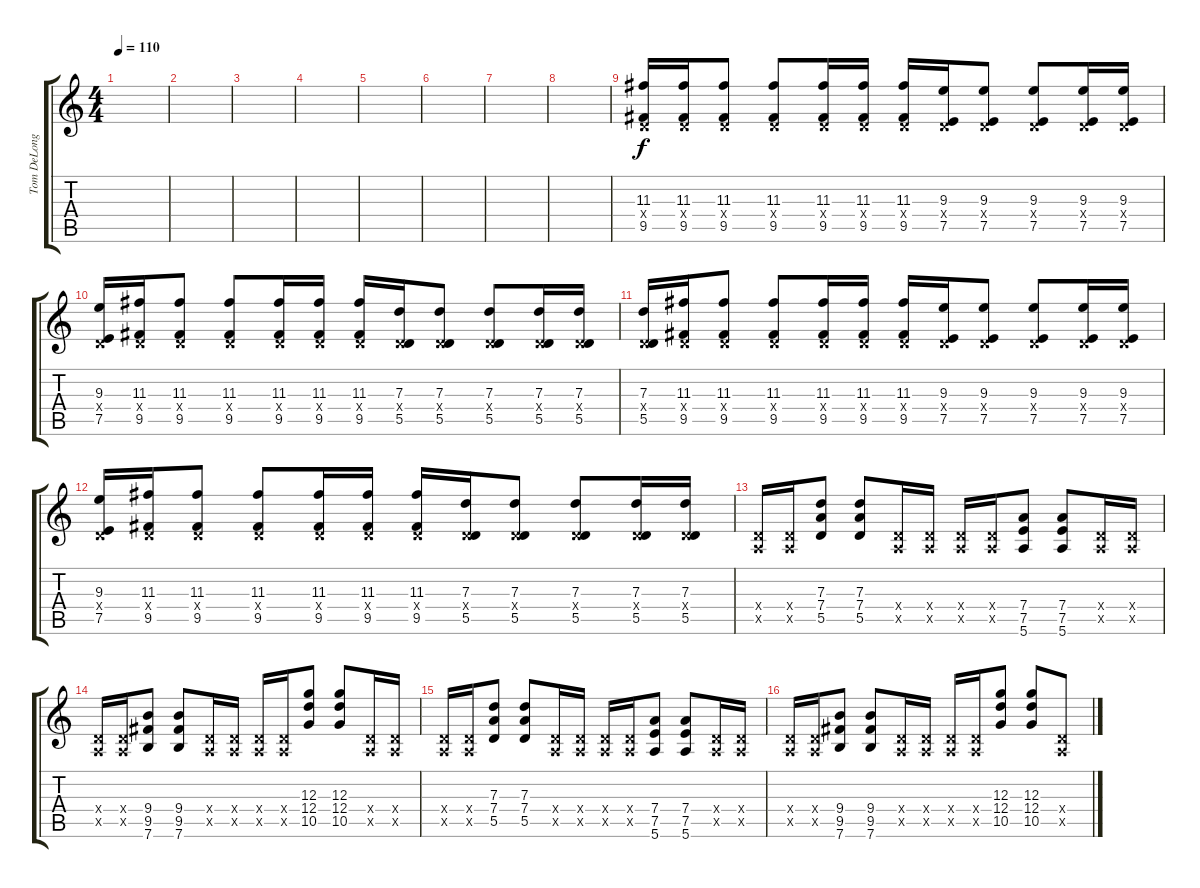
\track ("Tom DeLonge - Studio Overdub" "Tom DeLong") {instrument overdrivenguitar}
\staff {score tabs}
\tuning (E4 B3 G3 D3 A2 E2) {hide}
\ts (4 4)
\tempo 110
\clef g2
\ks c
|
|
|
|
|
|
|
|
(11.3 0.4{x} 9.5).16 (11.3 0.4{x} 9.5).16 (11.3 0.4{x} 9.5).8 (11.3 0.4{x} 9.5).8 (11.3 0.4{x} 9.5).16 (11.3 0.4{x} 9.5).16 (11.3 0.4{x} 9.5).16 (9.3 0.4{x} 7.5).16 (9.3 0.4{x} 7.5).8 (9.3 0.4{x} 7.5).8 (9.3 0.4{x} 7.5).16 (9.3 0.4{x} 7.5).16 |
(9.3 0.4{x} 7.5).16 (11.3 0.4{x} 9.5).16 (11.3 0.4{x} 9.5).8 (11.3 0.4{x} 9.5).8 (11.3 0.4{x} 9.5).16 (11.3 0.4{x} 9.5).16 (11.3 0.4{x} 9.5).16 (7.3 0.4{x} 5.5).16 (7.3 0.4{x} 5.5).8 (7.3 0.4{x} 5.5).8 (7.3 0.4{x} 5.5).16 (7.3 0.4{x} 5.5).16 |
(7.3 0.4{x} 5.5).16 (11.3 0.4{x} 9.5).16 (11.3 0.4{x} 9.5).8 (11.3 0.4{x} 9.5).8 (11.3 0.4{x} 9.5).16 (11.3 0.4{x} 9.5).16 (11.3 0.4{x} 9.5).16 (9.3 0.4{x} 7.5).16 (9.3 0.4{x} 7.5).8 (9.3 0.4{x} 7.5).8 (9.3 0.4{x} 7.5).16 (9.3 0.4{x} 7.5).16 |
(9.3 0.4{x} 7.5).16 (11.3 0.4{x} 9.5).16 (11.3 0.4{x} 9.5).8 (11.3 0.4{x} 9.5).8 (11.3 0.4{x} 9.5).16 (11.3 0.4{x} 9.5).16 (11.3 0.4{x} 9.5).16 (7.3 0.4{x} 5.5).16 (7.3 0.4{x} 5.5).8 (7.3 0.4{x} 5.5).8 (7.3 0.4{x} 5.5).16 (7.3 0.4{x} 5.5).16 |
(0.4{x} 0.5{x}).16 (0.4{x} 0.5{x}).16 (7.3 7.4 5.5).8 (7.3 7.4 5.5).8 (0.4{x} 0.5{x}).16 (0.4{x} 0.5{x}).16 (0.4{x} 0.5{x}).16 (0.4{x} 0.5{x}).16 (7.4 7.5 5.6).8 (7.4 7.5 5.6).8 (0.4{x} 0.5{x}).16 (0.4{x} 0.5{x}).16 |
(0.4{x} 0.5{x}).16 (0.4{x} 0.5{x}).16 (9.4 9.5 7.6).8 (9.4 9.5 7.6).8 (0.4{x} 0.5{x}).16 (0.4{x} 0.5{x}).16 (0.4{x} 0.5{x}).16 (0.4{x} 0.5{x}).16 (12.3 12.4 10.5).8 (12.3 12.4 10.5).8 (0.4{x} 0.5{x}).16 (0.4{x} 0.5{x}).16 |
(0.4{x} 0.5{x}).16 (0.4{x} 0.5{x}).16 (7.3 7.4 5.5).8 (7.3 7.4 5.5).8 (0.4{x} 0.5{x}).16 (0.4{x} 0.5{x}).16 (0.4{x} 0.5{x}).16 (0.4{x} 0.5{x}).16 (7.4 7.5 5.6).8 (7.4 7.5 5.6).8 (0.4{x} 0.5{x}).16 (0.4{x} 0.5{x}).16 |
(0.4{x} 0.5{x}).16 (0.4{x} 0.5{x}).16 (9.4 9.5 7.6).8 (9.4 9.5 7.6).8 (0.4{x} 0.5{x}).16 (0.4{x} 0.5{x}).16 (0.4{x} 0.5{x}).16 (0.4{x} 0.5{x}).16 (12.3 12.4 10.5).8 (12.3 12.4 10.5).8 (0.4{x} 0.5{x}).8
